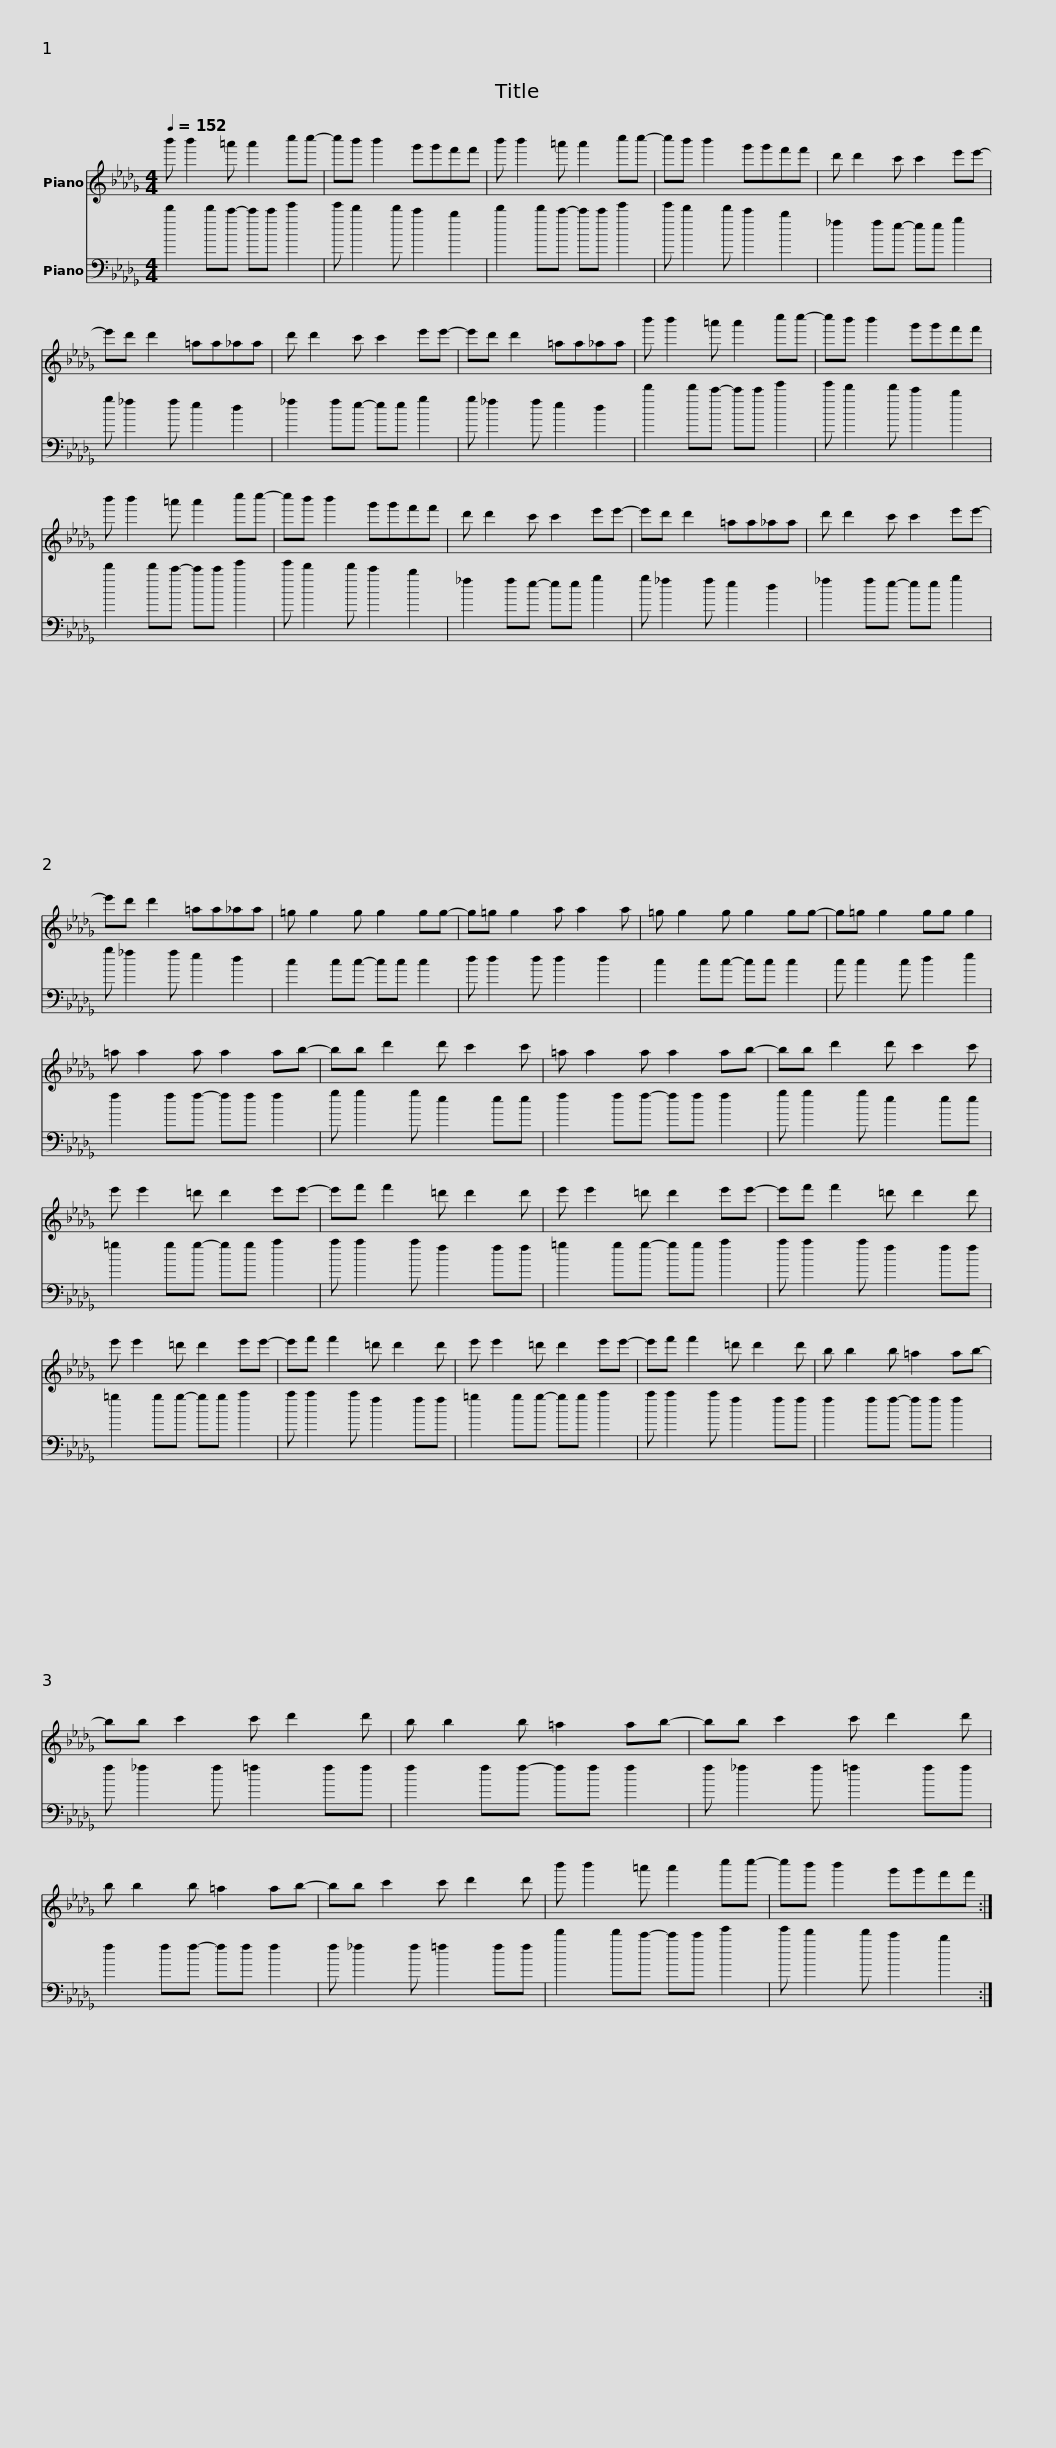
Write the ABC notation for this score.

X:1
%%score 1 2
L:1/8
Q:1/4=152
M:4/4
I:linebreak $
K:Db
V:1 treble
V:2 bass
V:1
 b' b'2 =a' a'2 c''c''- | c''b' b'2 g'g'f'f' | b' b'2 =a' a'2 c''c''- |$ c''b' b'2 g'g'f'f' | d' d'2 c' c'2 e'e'- | %5
 e'd' d'2 =aa_aa |$ d' d'2 c' c'2 e'e'- | e'd' d'2 =aa_aa | b' b'2 =a' a'2 c''c''- |$ c''b' b'2 g'g'f'f' | %10
 b' b'2 =a' a'2 c''c''- | c''b' b'2 g'g'f'f' |$ d' d'2 c' c'2 e'e'- | e'd' d'2 =aa_aa | d' d'2 c' c'2 e'e'- |$ %15
 e'd' d'2 =aa_aa | =g g2 g g2 gg- | g=g g2 a a2 a | =g g2 g g2 gg- |$ g=g g2 gg g2 | %20
 =a a2 a a2 ab- | bb d'2 d' c'2 c' | =a a2 a a2 ab- |$ bb d'2 d' c'2 c' | e' e'2 =d' d'2 e'e'- | %25
 e'f' f'2 =d' d'2 d' | e' e'2 =d' d'2 e'e'- |$ e'f' f'2 =d' d'2 d' | e' e'2 =d' d'2 e'e'- | e'f' f'2 =d' d'2 d' | %30
 e' e'2 =d' d'2 e'e'- |$ e'f' f'2 =d' d'2 d' | b b2 b =a2 ab- | bb c'2 c' d'2 d' |$ b b2 b =a2 ab- | %35
 bb c'2 c' d'2 d' | b b2 b =a2 ab- |$ bb c'2 c' d'2 d' | b' b'2 =a' a'2 c''c''- | c''b' b'2 g'g'f'f' :| %40
V:2
 d'2 d'c'- c'c' e'2 | e' d'2 d' c'2 b2 | d'2 d'c'- c'c' e'2 |$ e' d'2 d' c'2 b2 | _f2 fe- ee g2 | %5
 g _f2 f e2 d2 |$ _f2 fe- ee g2 | g _f2 f e2 d2 | d'2 d'c'- c'c' e'2 |$ e' d'2 d' c'2 b2 | %10
 d'2 d'c'- c'c' e'2 | e' d'2 d' c'2 b2 |$ _f2 fe- ee g2 | g _f2 f e2 d2 | _f2 fe- ee g2 |$ %15
 g _f2 f e2 d2 | c2 cc- cc c2 | d d2 d d2 d2 | c2 cc- cc c2 |$ c c2 c d2 e2 | %20
 f2 ff- ff f2 | g g2 g e2 ee | f2 ff- ff f2 |$ g g2 g e2 ee | =g2 gg- gg a2 | %25
 a a2 a f2 ff | =g2 gg- gg a2 |$ a a2 a f2 ff | =g2 gg- gg a2 | a a2 a f2 ff | %30
 =g2 gg- gg a2 |$ a a2 a f2 ff | f2 ff- ff f2 | f _f2 f =f2 ff |$ f2 ff- ff f2 | %35
 f _f2 f =f2 ff | f2 ff- ff f2 |$ f _f2 f =f2 ff | d'2 d'c'- c'c' e'2 | e' d'2 d' c'2 b2 :| %40
